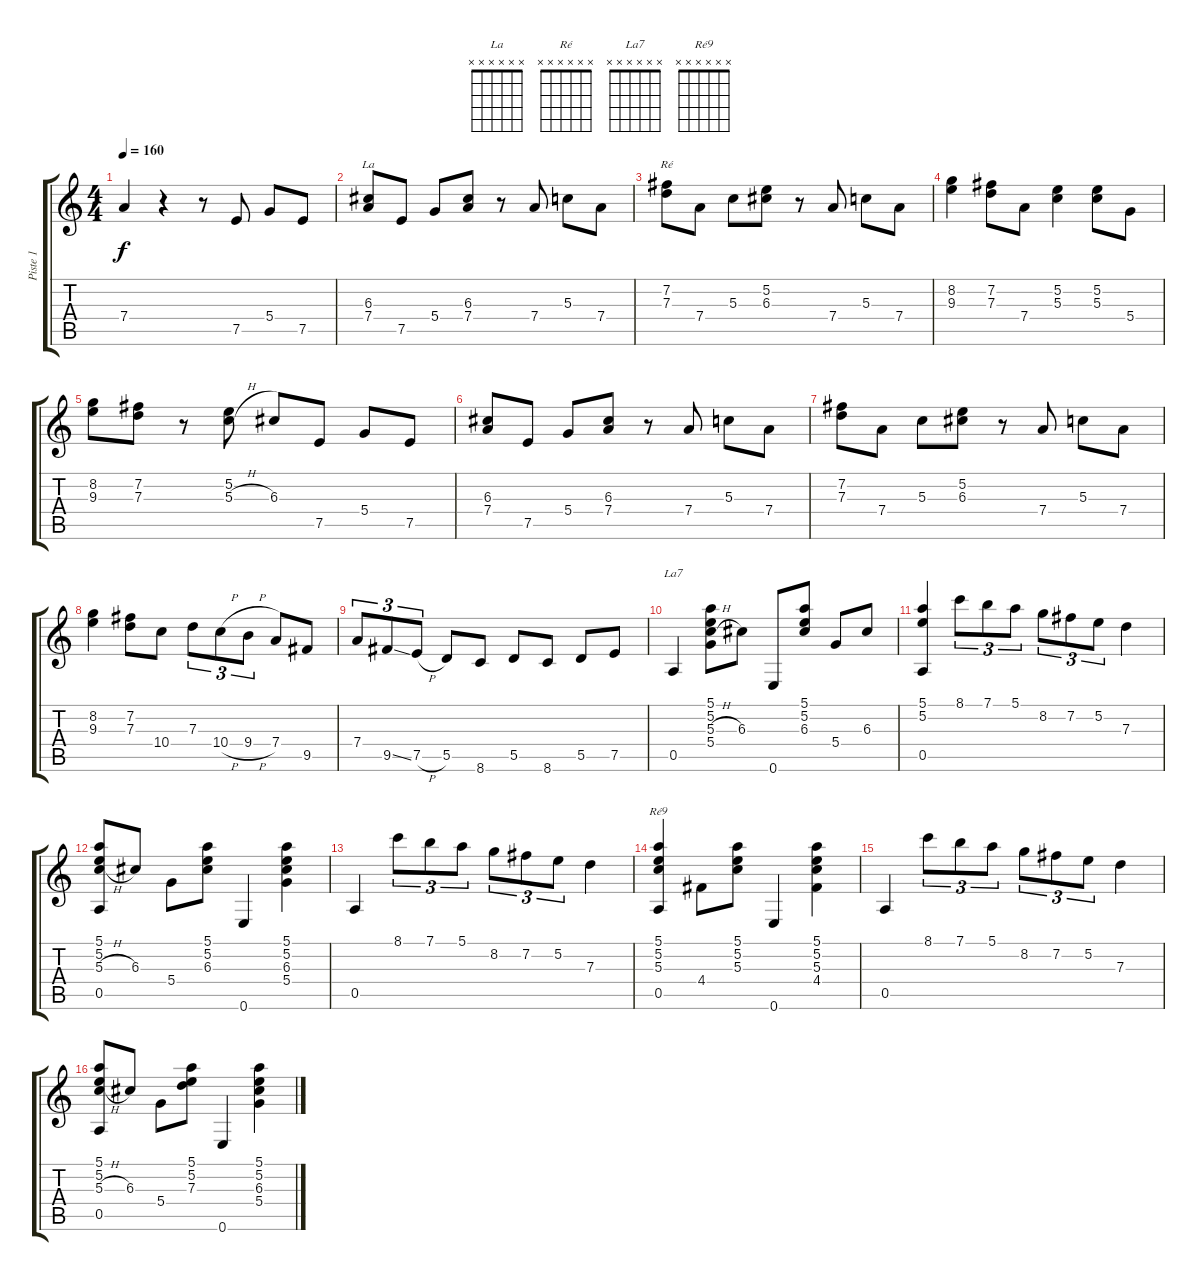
\track ("Piste 1" "Piste 1") {instrument acousticguitarnylon}
\staff {score tabs}
\tuning (E4 B3 G3 D3 A2 E2) {hide}
\chord ("La" x x x x x x) {firstfret 0}
\chord ("Ré" x x x x x x) {firstfret 0}
\chord ("La7" x x x x x x) {firstfret 0}
\chord ("Ré9" x x x x x x) {firstfret 0}
\ts (4 4)
\tempo 160
\clef g2
\ks c
7.4.4{dy f} r.4 r.8 7.5.8 5.4.8 7.5.8 |
(6.3 7.4).8{ch "La"} 7.5.8 5.4.8 (6.3 7.4).8 r.8 7.4.8 5.3.8 7.4.8 |
(7.2 7.3).8{ch "Ré"} 7.4.8 5.3.8 (5.2 6.3).8 r.8 7.4.8 5.3.8 7.4.8 |
(8.2 9.3).4 (7.2 7.3).8 7.4.8 (5.2 5.3).4 (5.2 5.3).8 5.4.8 |
(8.2 9.3).8 (7.2 7.3).8 r.8 (5.2 5.3{h}).8 6.3.8 7.5.8 5.4.8 7.5.8 |
(6.3 7.4).8 7.5.8 5.4.8 (6.3 7.4).8 r.8 7.4.8 5.3.8 7.4.8 |
(7.2 7.3).8 7.4.8 5.3.8 (5.2 6.3).8 r.8 7.4.8 5.3.8 7.4.8 |
(8.2 9.3).4 (7.2 7.3).8 10.4.8 7.3.8{tu (3 2)} 10.4{h}.8{tu (3 2)} 9.4{h}.8{tu (3 2)} 7.4.8 9.5.8 |
7.4.8{tu (3 2)} 9.5{ss}.8{tu (3 2)} 7.5{h}.8{tu (3 2)} 5.5.8 8.6.8 5.5.8 8.6.8 5.5.8 7.5.8 |
0.5.4{ch "La7"} (5.1 5.2 5.3{h} 5.4).8 6.3.8 0.6.8 (5.1 5.2 6.3).8 5.4.8 6.3.8 |
(5.1 5.2 0.5).4 8.1.8{tu (3 2)} 7.1.8{tu (3 2)} 5.1.8{tu (3 2)} 8.2.8{tu (3 2)} 7.2.8{tu (3 2)} 5.2.8{tu (3 2)} 7.3.4 |
(5.1 5.2 5.3{h} 0.5).8 6.3.8 5.4.8 (5.1 5.2 6.3).8 0.6.4 (5.1 5.2 6.3 5.4).4 |
0.5.4 8.1.8{tu (3 2)} 7.1.8{tu (3 2)} 5.1.8{tu (3 2)} 8.2.8{tu (3 2)} 7.2.8{tu (3 2)} 5.2.8{tu (3 2)} 7.3.4 |
(5.1 5.2 5.3 0.5).4{ch "Ré9"} 4.4.8 (5.1 5.2 5.3).8 0.6.4 (5.1 5.2 5.3 4.4).4 |
0.5.4 8.1.8{tu (3 2)} 7.1.8{tu (3 2)} 5.1.8{tu (3 2)} 8.2.8{tu (3 2)} 7.2.8{tu (3 2)} 5.2.8{tu (3 2)} 7.3.4 |
(5.1 5.2 5.3{h} 0.5).8 6.3.8 5.4.8 (5.1 5.2 7.3).8 0.6.4 (5.1 5.2 6.3 5.4).4
